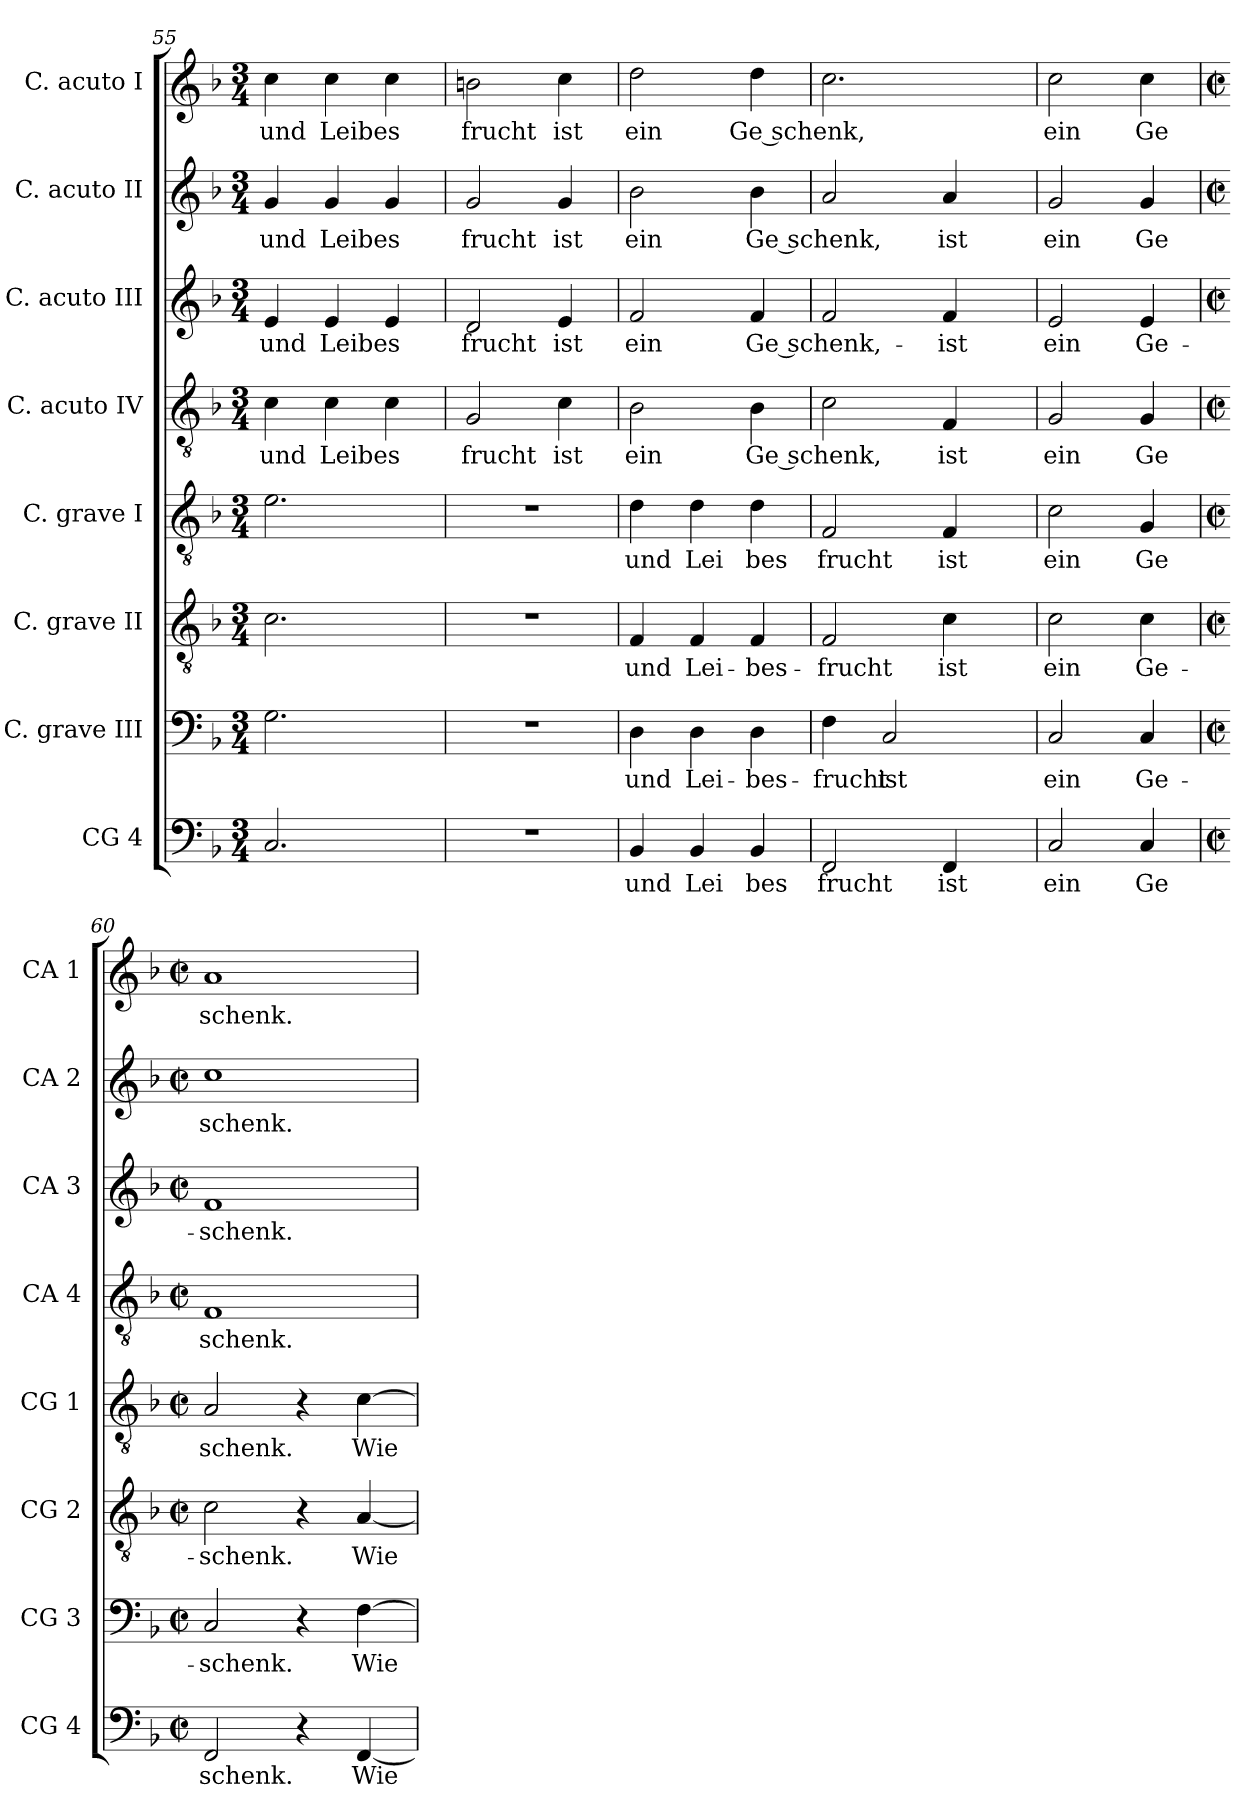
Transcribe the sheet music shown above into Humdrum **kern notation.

**kern	**text	**kern	**text	**kern	**text	**kern	**text	**kern	**text	**kern	**text	**kern	**text	**kern	**text
*part8	*part8	*part7	*part7	*part6	*part6	*part5	*part5	*part4	*part4	*part3	*part3	*part2	*part2	*part1	*part1
*staff8	*staff8	*staff7	*staff7	*staff6	*staff6	*staff5	*staff5	*staff4	*staff4	*staff3	*staff3	*staff2	*staff2	*staff1	*staff1
*I"CG 4	*	*I"C. grave III	*	*I"C. grave II	*	*I"C. grave I	*	*I"C. acuto IV	*	*I"C. acuto III	*	*I"C. acuto II	*	*I"C. acuto I	*
*I'CG 4	*	*I'CG 3	*	*I'CG 2	*	*I'CG 1	*	*I'CA 4	*	*I'CA 3	*	*I'CA 2	*	*I'CA 1	*
*clefF4	*	*clefF4	*	*clefGv2	*	*clefGv2	*	*clefGv2	*	*clefG2	*	*clefG2	*	*clefG2	*
*ITrd-3c-5	*	*ITrd-3c-5	*	*	*	*ITrd-3c-5	*	*ITrd-3c-5	*	*ITrd-3c-5	*	*ITrd-3c-5	*	*ITrd-3c-5	*
*k[b-e-]	*	*k[b-e-]	*	*k[b-]	*	*k[b-e-]	*	*k[b-e-]	*	*k[b-e-]	*	*k[b-e-]	*	*k[b-e-]	*
*B-:	*	*B-:	*	*F:	*	*B-:	*	*B-:	*	*B-:	*	*B-:	*	*B-:	*
*M3/4	*	*M3/4	*	*M3/4	*	*M3/4	*	*M3/4	*	*M3/4	*	*M3/4	*	*M3/4	*
=55	=55	=55	=55	=55	=55	=55	=55	=55	=55	=55	=55	=55	=55	=55	=55
!	!	!	!	!	!	!	!	!	!LO:LY:b:cj	!	!LO:LY:b:cj	!	!LO:LY:b:cj	!	!LO:LY:b:cj
2.F/	.	2.c\	.	2.c\	.	2.a\	.	4f\	und	4a/	und	4cc/	und	4ff\	und
!	!	!	!	!	!	!	!	!	!LO:LY:b	!	!LO:LY:b	!	!LO:LY:b	!	!LO:LY:b
.	.	.	.	.	.	.	.	4f\	Leibes	4a/	Leibes	4cc/	Leibes	4ff\	Leibes
.	.	.	.	.	.	.	.	4f\	.	4a/	.	4cc/	.	4ff\	.
!!LO:PB:g=z
=56	=56	=56	=56	=56	=56	=56	=56	=56	=56	=56	=56	=56	=56	=56	=56
!LO:N:vis=1	!	!LO:N:vis=1	!	!LO:N:vis=1	!	!LO:N:vis=1	!	!	!LO:LY:b:cj	!	!LO:LY:b:cj	!	!LO:LY:b:cj	!	!LO:LY:b:cj
2.r	.	2.r	.	2.r	.	2.r	.	2c/	frucht	2g/	frucht	2cc/	frucht	2een\	frucht
!	!	!	!	!	!	!	!	!	!LO:LY:b:cj	!	!LO:LY:b:cj	!	!LO:LY:b:cj	!	!LO:LY:b:cj
.	.	.	.	.	.	.	.	4f\	ist	4a/	ist	4cc/	ist	4ff\	ist
=57	=57	=57	=57	=57	=57	=57	=57	=57	=57	=57	=57	=57	=57	=57	=57
!	!LO:LY:b:cj	!	!LO:LY:b:cj	!	!LO:LY:b:cj	!	!LO:LY:b:cj	!	!LO:LY:b:cj	!	!LO:LY:b:cj	!	!LO:LY:b:cj	!	!LO:LY:b:cj
4E-/	und	4G\	und	4F/	und	4g\	und	2e-\	ein	2b-/	ein	2ee-\	ein	2gg\	ein
!	!LO:LY:b:cj	!	!LO:LY:b:cj	!	!LO:LY:b:cj	!	!LO:LY:b:cj	!	!	!	!	!	!	!	!
4E-/	Lei	4G\	Lei-	4F/	Lei-	4g\	Lei	.	.	.	.	.	.	.	.
!	!LO:LY:b:cj	!	!LO:LY:b:cj	!	!LO:LY:b:cj	!	!LO:LY:b:cj	!	!LO:LY:b:cj	!	!LO:LY:b:cj	!	!LO:LY:b:cj	!	!LO:LY:b:cj
4E-/	bes	4G\	-bes-	4F/	-bes-	4g\	bes	4e-\	Ge schenk,	4b-/	Ge schenk,-	4ee-\	Ge schenk,	4gg\	Ge schenk,
=58	=58	=58	=58	=58	=58	=58	=58	=58	=58	=58	=58	=58	=58	=58	=58
!	!LO:LY:b:cj	!	!LO:LY:b:cj	!	!LO:LY:b:cj	!	!LO:LY:b:cj	!	!	!	!	!	!	!	!
2BB-/	frucht	4B-\	-frucht	2F/	-frucht	2B-/	frucht	2f\	.	2b-/	.	2dd/	.	2.ff\	.
!	!	!	!LO:LY:b:cj	!	!	!	!	!	!	!	!	!	!	!	!
.	.	2F/	ist	.	.	.	.	.	.	.	.	.	.	.	.
!	!LO:LY:b:cj	!	!	!	!LO:LY:b:cj	!	!LO:LY:b:cj	!	!LO:LY:b:cj	!	!LO:LY:b:cj	!	!LO:LY:b:cj	!	!
4BB-/	ist	.	.	4c\	ist	4B-/	ist	4B-/	ist	4b-/	-ist	4dd/	ist	.	.
=59	=59	=59	=59	=59	=59	=59	=59	=59	=59	=59	=59	=59	=59	=59	=59
!	!LO:LY:b:cj	!	!LO:LY:b:cj	!	!LO:LY:b:cj	!	!LO:LY:b:cj	!	!LO:LY:b:cj	!	!LO:LY:b:cj	!	!LO:LY:b:cj	!	!LO:LY:b:cj
2F/	ein	2F/	ein	2c\	ein	2f\	ein	2c/	ein	2a/	ein	2cc/	ein	2ff\	ein
!	!LO:LY:b:cj	!	!LO:LY:b:cj	!	!LO:LY:b:cj	!	!LO:LY:b:cj	!	!LO:LY:b:cj	!	!LO:LY:b:cj	!	!LO:LY:b:cj	!	!LO:LY:b:cj
4F/	Ge	4F/	Ge-	4c\	Ge-	4c/	Ge	4c/	Ge	4a/	Ge-	4cc/	Ge	4ff\	Ge
=60	=60	=60	=60	=60	=60	=60	=60	=60	=60	=60	=60	=60	=60	=60	=60
*M2/2	*	*M2/2	*	*M2/2	*	*M2/2	*	*M2/2	*	*M2/2	*	*M2/2	*	*M2/2	*
*met(c|)	*	*met(c|)	*	*met(c|)	*	*met(c|)	*	*met(c|)	*	*met(c|)	*	*met(c|)	*	*met(c|)	*
!	!LO:LY:b:cj	!	!LO:LY:b:cj	!	!LO:LY:b:cj	!	!LO:LY:b:cj	!	!LO:LY:b:cj	!	!LO:LY:b:cj	!	!LO:LY:b:cj	!	!LO:LY:b:cj
2BB-/	schenk.	2F/	-schenk.	2c\	-schenk.	2d/	schenk.	1B-	schenk.	1b-	-schenk.	1ff	schenk.	1dd	schenk.
4r	.	4r	.	4r	.	4r	.	.	.	.	.	.	.	.	.
!	!LO:LY:b	!	!LO:LY:b	!	!LO:LY:b	!	!LO:LY:b	!	!	!	!	!	!	!	!
[<4BB-/	Wie	[>4B-\	Wie	[<4A/	Wie	[>4f\	Wie	.	.	.	.	.	.	.	.
=	=	=	=	=	=	=	=	=	=	=	=	=	=	=	=
*-	*-	*-	*-	*-	*-	*-	*-	*-	*-	*-	*-	*-	*-	*-	*-
